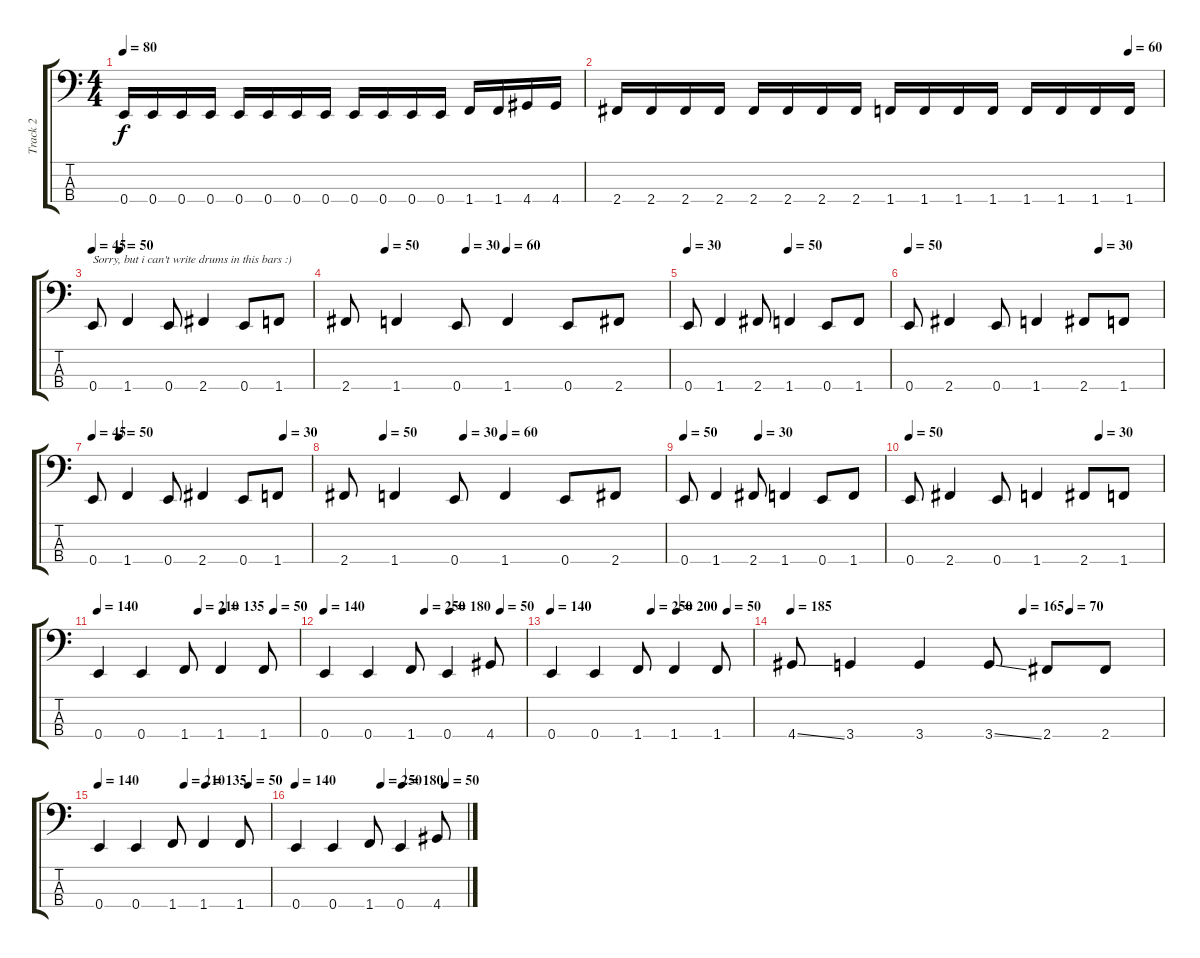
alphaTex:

\track ("Track 2" "Track 2") {instrument electricbassfinger}
\staff {score tabs}
\tuning (G2 D2 A1 E1) {hide}
\ts (4 4)
\tempo 80
\clef f4
\ks c
0.4.16{dy f} 0.4.16 0.4.16 0.4.16 0.4.16 0.4.16 0.4.16 0.4.16 0.4.16 0.4.16 0.4.16 0.4.16 1.4.16 1.4.16 4.4.16 4.4.16 |
\tempo (60 0.9375)
2.4.16 2.4.16 2.4.16 2.4.16 2.4.16 2.4.16 2.4.16 2.4.16 1.4.16 1.4.16 1.4.16 1.4.16 1.4.16 1.4.16 1.4.16 1.4.16 |
\tempo 30
\tempo (50 0.125)
\tempo 45
0.4.8{txt "Sorry, but i can't write drums in this bars :)"} 1.4.4 0.4.8 2.4.4 0.4.8 1.4.8 |
\tempo (50 0.125)
\tempo (30 0.375)
\tempo (60 0.5)
2.4.8 1.4.4 0.4.8 1.4.4 0.4.8 2.4.8 |
\tempo 30
\tempo (50 0.5)
0.4.8 1.4.4 2.4.8 1.4.4 0.4.8 1.4.8 |
\tempo 50
\tempo (30 0.75)
0.4.8 2.4.4 0.4.8 1.4.4 2.4.8 1.4.8 |
\tempo 15
\tempo (50 0.125)
\tempo (30 0.875)
\tempo 45
0.4.8 1.4.4 0.4.8 2.4.4 0.4.8 1.4.8 |
\tempo (50 0.125)
\tempo (30 0.375)
\tempo (60 0.5)
2.4.8 1.4.4 0.4.8 1.4.4 0.4.8 2.4.8 |
\tempo 50
\tempo (30 0.375)
0.4.8 1.4.4 2.4.8 1.4.4 0.4.8 1.4.8 |
\tempo 50
\tempo (30 0.75)
0.4.8 2.4.4 0.4.8 1.4.4 2.4.8 1.4.8 |
\tempo 140
\tempo (210 0.5)
\tempo (400 0.625)
\tempo (50 0.875)
\tempo (135 0.625)
0.4.4 0.4.4 1.4.8 1.4.4 1.4.8 |
\tempo 140
\tempo (250 0.5)
\tempo (180 0.625)
\tempo (50 0.875)
0.4.4 0.4.4 1.4.8 0.4.4 4.4.8 |
\tempo 140
\tempo (250 0.5)
\tempo (200 0.625)
\tempo (50 0.875)
0.4.4 0.4.4 1.4.8 1.4.4 1.4.8 |
\tempo 185
\tempo (165 0.625)
\tempo (70 0.75)
4.4{ss}.8 3.4.4 3.4.4 3.4{ss}.8 2.4.8 2.4.8 |
\tempo 140
\tempo (210 0.5)
\tempo (400 0.625)
\tempo (50 0.875)
\tempo (135 0.625)
0.4.4 0.4.4 1.4.8 1.4.4 1.4.8 |
\tempo 140
\tempo (250 0.5)
\tempo (180 0.625)
\tempo (50 0.875)
0.4.4 0.4.4 1.4.8 0.4.4 4.4.8
